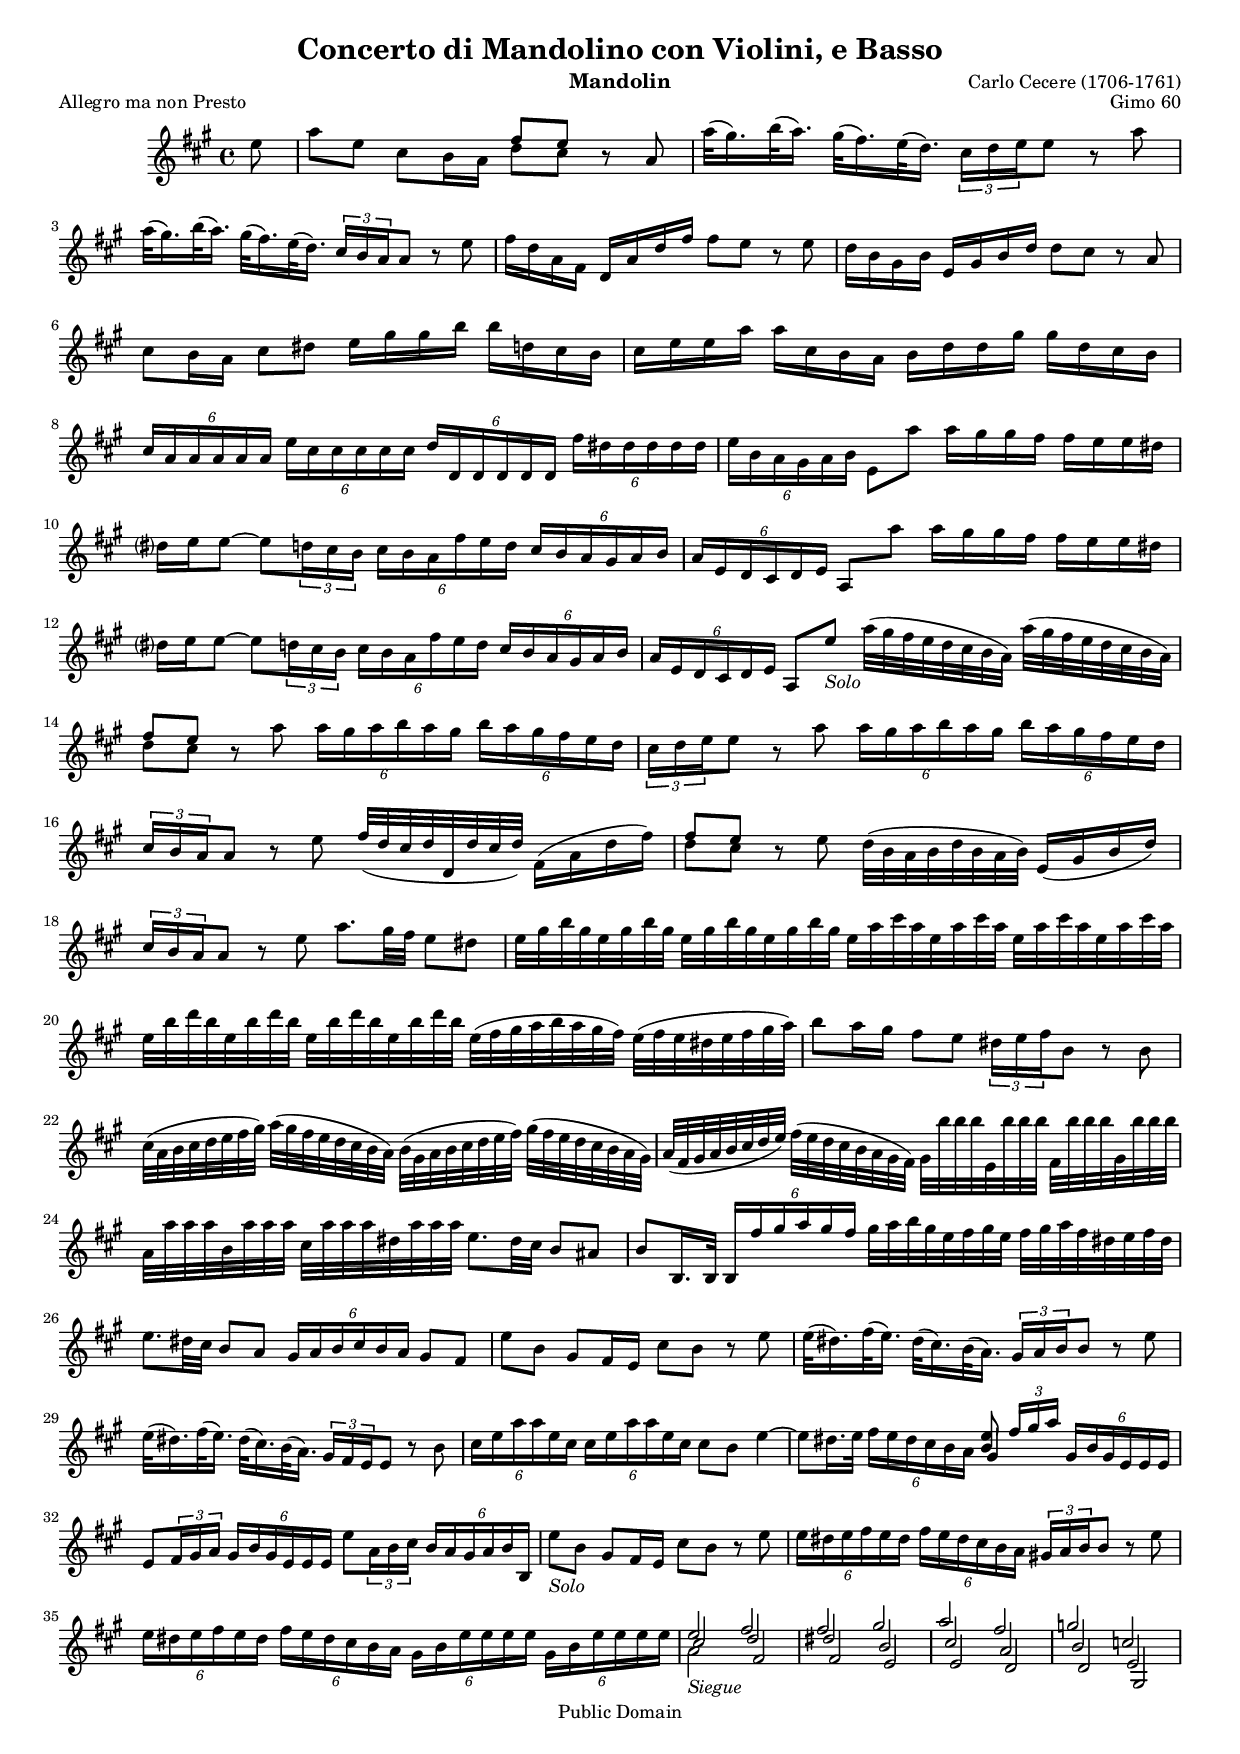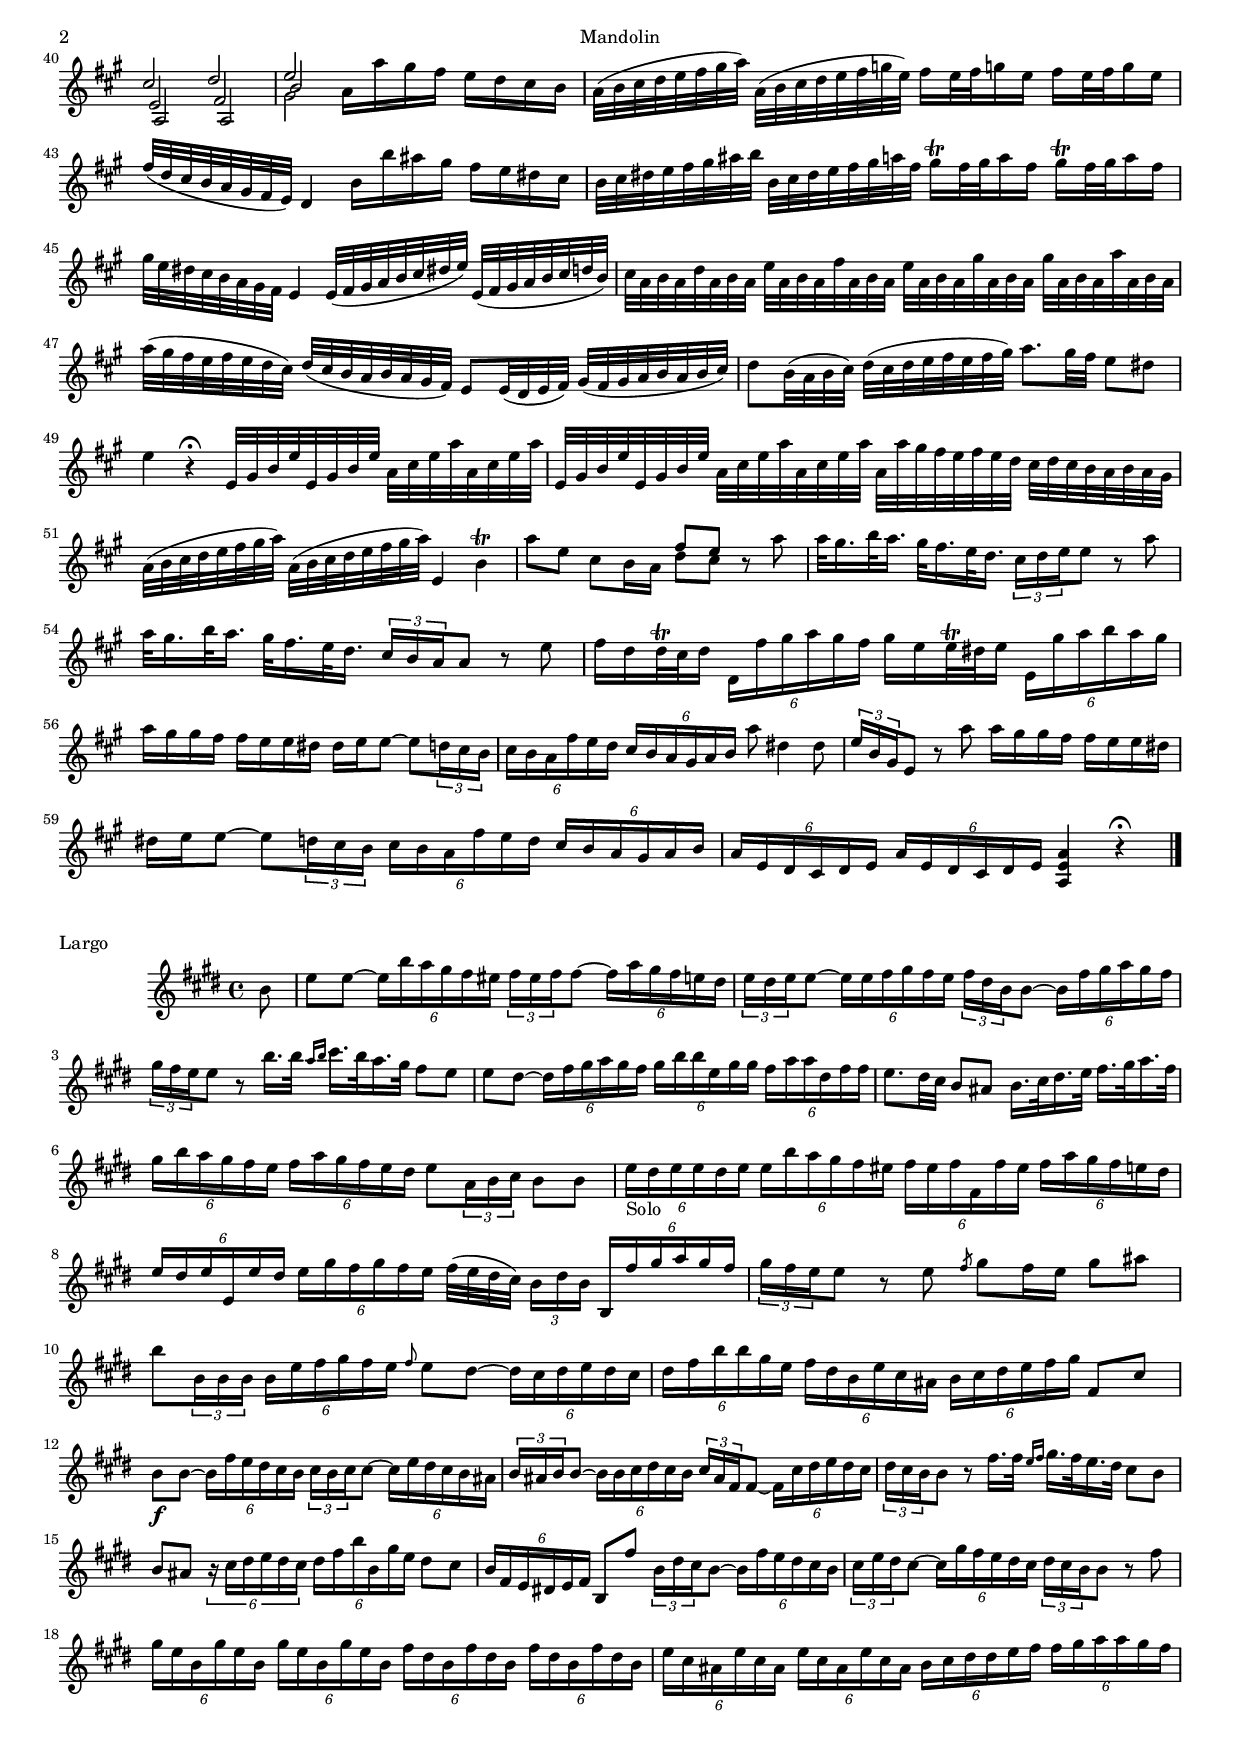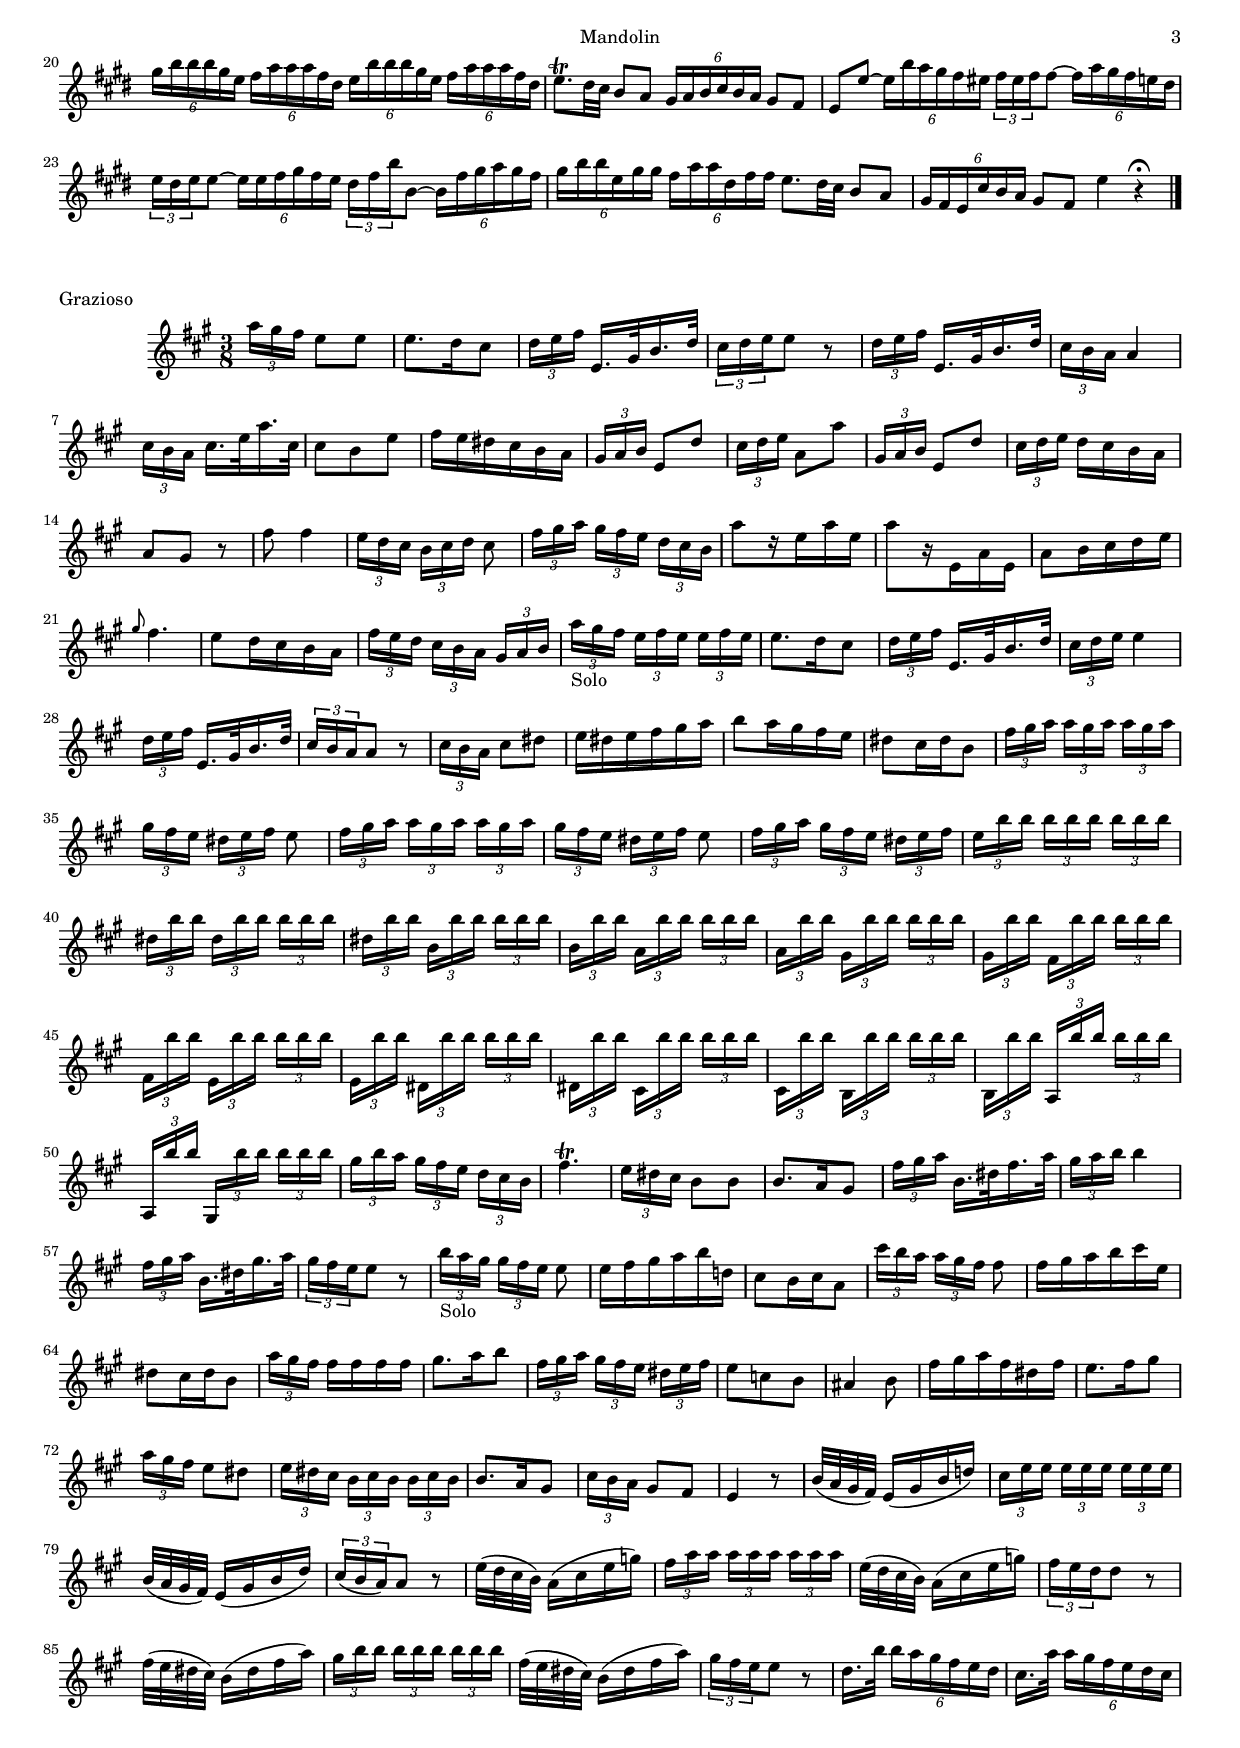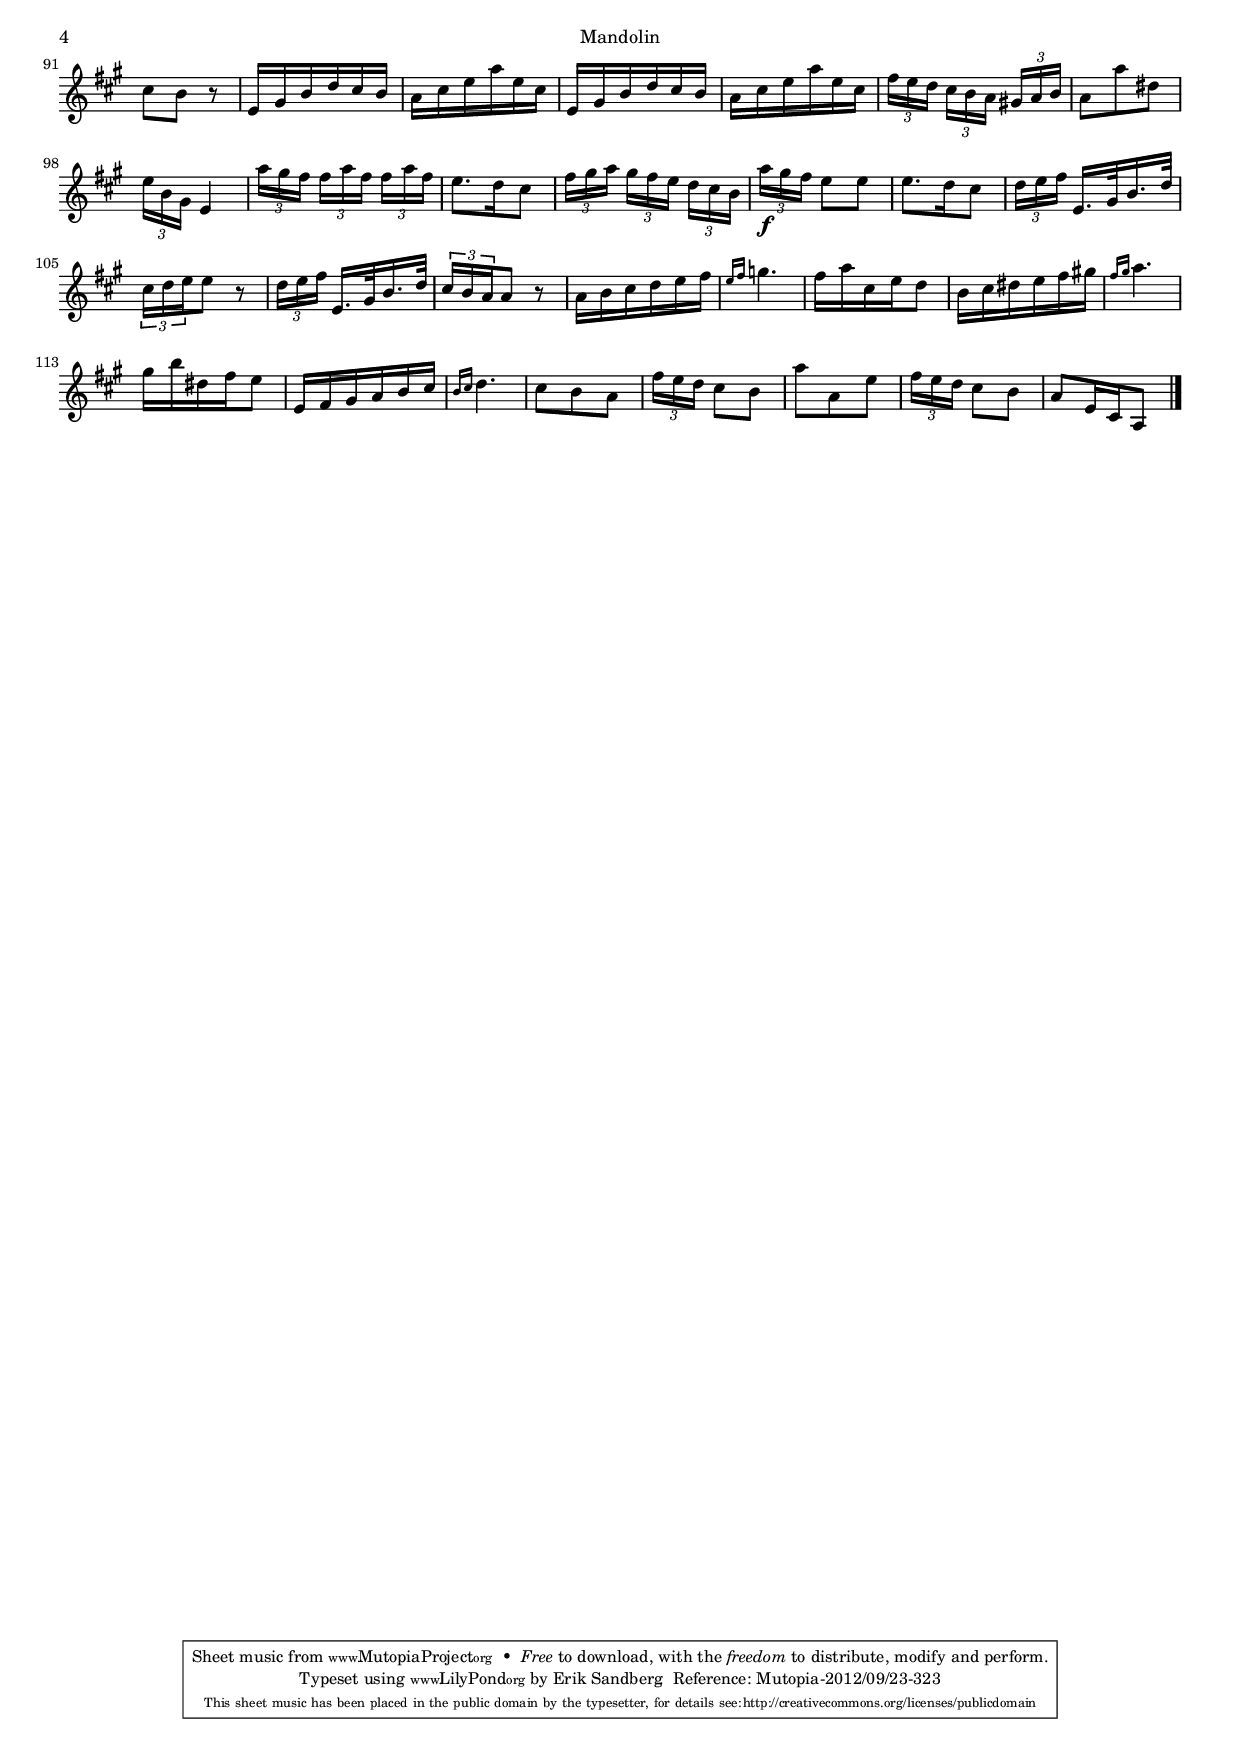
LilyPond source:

\version "2.16.0"

Instrument = "Mandolin"
\include "header.ly"
\version "2.16.0"
\version "2.16.0"

% Note: This file contains notes shared between parts. Almost all are marked with a // in each bar

% vln1+vln2
ISharedA =  \relative c''' {
  %2 page 2
  a32 gis16. b32 a16. gis32 fis16. e32 d16. \times 2/3 {cis16 d e} e8 r a |
  a32 gis16. b32 a16. gis32 fis16. e32 d16. \times 2/3 {cis16 b a} a8 r e' |
  fis16 d a fis d a' d fis
}
%1+2
ISharedB =  \relative c'' {
  %5 page 2
  d16 b gis b e, gis b d
}
%m+1+2
ISharedC =  \relative c'' {
  %6 page 3
  cis8 b16 a cis8 dis e16 gis gis b b d, cis b |
  cis e e a a cis, b a b d d gis gis d cis b |
  \times 4/6 {cis a a a a a e' cis cis cis cis cis
    d d, d d d d fis' dis dis dis dis dis |
  e b a gis a b} e,8 a' a16 gis gis fis fis e e dis |
  dis? e e8 ~ e \times 2/3 {d!16 cis b} \times 4/6 {cis b a fis' e d cis b a gis a b} |
  %11 page 4
  \times 4/6 {a e d cis d e} a,8 a'' a16 gis gis fis fis e e dis |
  dis? e e8 ~ e \times 2/3 {d!16 cis b} \times 4/6 {cis b a fis' e d cis b a gis a b} |
  \times 4/6 {a e d cis d e} a,8
}
%1+2
ISharedD =  \relative c' {
  %16 and 17, page 5
  a8 a16 b cis8 a
}
%m+1+2
ISharedE =  \relative c'' {
  e8 |
  %28 page 7
  e32(  dis16.) fis32(  e16.) dis32(  cis16.) b32(  a16.) \times 2/3 {gis16 a b} b8 r e |
  e32(  dis16.) fis32(  e16.) dis32(  cis16.) b32(  a16.) \times 2/3 {gis16 fis e} e8 r b' |
}
%m+1
ISharedF =  \relative c'' {
  %30 page 8
  \times 4/6 {cis16 e a a e cis cis e a a e cis} cis8 b e4 ~ |
  e8 dis16. e32 \times 4/6 {fis16 e dis cis b a}
    <<{<e' b>8 \times 2/3 { fis16[ gis a]}} \\ s \\ gis,4>>
    \times 4/6 {gis16 b gis e e e} |
  e8 \times 2/3 {fis16 gis a} \times 4/6 {gis b gis e e e} 
}
%1+2
ISharedG =  \relative c' {
  %43
  d16_\f fis a c b8 b,
}
%1+2
ISharedH =  \relative c' {
  %45 page 10
  e16_\f gis b gis e4
}
ISharedI =  \relative c' {
   a8[ a a a] | 
  %47 page 11
  a4
}
ISharedJ =  \relative c'' {
  a8 a b b, |
  %49
  e4
}
ISharedK =  \relative c''' {
  a8 |
  %53 page 12
  a32 gis16. b32 a16. gis32 fis16. e32 d16. \times 2/3 {cis16 d e} e8 r a |
  a32 gis16. b32 a16. gis32 fis16. e32 d16. \times 2/3 {cis16 b a} a8 r e' |
  %55 Note: "gis16 e e32^\trill dis e16" was written "gis16 e32 e^\trill dis16 e" in the manuscript.
  fis16 d d32^\trill cis d16 \times 4/6 {d, fis' gis a gis fis} gis16 e e32^\trill dis e16 \times 4/6 {e, gis' a b a gis} |
  a16 gis gis fis fis e e dis dis e e8 ~ e \times 2/3 {d16 cis b} |
  %57 page 13
  \times 4/6 {cis b a fis' e d cis b a gis a b} a'8 dis,4 dis8 |
  \times 2/3 {e16 b gis} e8 r a' a16 gis gis fis fis e e dis |
  dis16 e e8 ~ e \times 2/3 {d16 cis b} \times 4/6 {cis b a fis' e d cis b a gis a b} |
  \times 4/6 {a e d cis d e a e d cis d e} <a e a,>4 r^\fermata \bar "|."
}


IMand =  \relative c'' {
  \clef "treble"
  \key a\major
  \time 4/4

  % end beams on quarters by default

  \set tupletSpannerDuration = #(ly:make-moment 1 4)

  \partial 8 e8 |
  %1 page 2
  a e cis b16 a <<{ fis'8[ e]} \\ { d[ cis]}>> r a |
  a'32(  gis16.) b32(  a16.) gis32(  fis16.) e32(  d16.) \times 2/3 {cis16 d e} e8 r a |
  a32(  gis16.) b32(  a16.) gis32(  fis16.) e32(  d16.) \times 2/3 {cis16 b a} a8 r e' |
  fis16 d a fis d a' d fis fis8 e r e |
  d16 b gis b e, gis b d d8 cis r a |
  %6 page 3
  \ISharedC
  e'8_ \markup{\italic "Solo"} a32( gis fis e d cis b  a) a'( gis fis e d cis b  a) |
  %14 page 4
  <<{ fis'8[ e]} \\ { d[ cis]}>> r a' \times 4/6 {a16 gis a b a gis b a gis fis e d} |
  \times 2/3 {cis d e} e8 r a \times 4/6 {a16 gis a b a gis b a gis fis e d} |
  %16 page 5
  \times 2/3 {cis b a} a8 r e' fis32( d cis d d, d' cis  d) fis,16( a d  fis) |
  <<{ fis8[ e]} \\ { d[ cis]}>> r e d32( b a b d b a  b) e,16( gis b  d) |
  \times 2/3 {cis b a} a8 r e' a8. gis32 fis e8 dis |
   e32[ gis b gis e gis b gis]  e[ gis b gis e gis b gis]  e[ a cis a e a cis a]  e[ a cis a e a cis a] |
   e[ b' d b e, b' d b]  e,[ b' d b e, b' d b]  e,[( fis gis a b a gis  fis)]  e[( fis e dis e fis gis  a)] |
  %21 page 6
  b8 a16 gis fis8 e \times 2/3 {dis16 e fis} b,8 r b |
  cis32( a b cis d e fis  gis) a( gis fis e d cis b  a) b( gis a b cis d e  fis) gis( fis e d cis b a  gis) |
  a( fis gis a b cis d  e) fis( e d cis b a gis  fis)  gis[ b' b b e,, b'' b b]  fis,[ b' b b gis, b' b b] |
   a,[ a' a a b, a' a a]  cis,[ a' a a dis, a' a a] e8. dis32 cis b8 ais |
  %25 page 7
  b8 b,16. b32 \times 4/6 {b16 fis'' gis a gis fis}  gis32[ a b gis e fis gis e]  fis[ gis a fis dis e fis dis] |
  e8. dis32 cis b8 a \times 4/6 {gis16 a b cis b a} gis8 fis |
  e' b gis fis16 e cis'8 b r
  \ISharedE
  \ISharedF
  e8 \times 2/3 {a,16 b cis} \times 4/6 {b a gis a b b,} |
  %33 page 8
  e'8_ \markup{\italic "Solo"} b gis fis16 e cis'8 b r e |
  \times 4/6 {e16 dis e fis e dis fis e dis cis b a} \times 2/3 {gis! a b} b8 r e |
  %35 page 9
  \times 4/6 {e16 dis e fis e dis fis e dis cis b a gis b e e e e gis, b e e e e} |
  <<e2_ \markup{\italic Siegue} \\ a, \\ cis>> <<fis \\ \\ d \\ \\ fis,>> |
  %37 4 bars of shifted stemUp chords
  <<{fis' gis | a fis | g c, | cis d} \\ \\{dis b | cis a | b e, | e fis}
  \\ \\ {fis e | e d | d gis, | a a}>>
  <<e'' \\ gis, \\ b >> a16 a' gis fis e d cis b |
  %42 page 10
  a32( b cis d e fis gis  a) a,( b cis d e fis g  e) fis16 e32 fis g!16 e fis e32 fis g16 e |
  fis32( d cis b a gis fis  e) d4 b'16 b' ais gis fis e dis cis |
  b32 cis dis e fis gis ais b b, cis dis e fis gis a fis
    gis16^\trill fis32 gis a16 fis gis16^\trill fis32 gis a16 fis |
  gis32 e dis cis b a gis fis e4 e32( fis gis a b cis dis!  e) e,( fis gis a b cis d  b) |
   cis[ a b a d a b a]  e'[ a, b a fis' a, b a]  e'[ a, b a gis' a, b a]  gis'[ a, b a a' a, b a] |
  %47 page 11
   a'[( gis fis e fis e d  cis)]  d[( cis b a b a gis  fis)] e8 e32( d e  fis)
    gis( fis gis a b a b  cis) |
  d8 b32( a b  cis) d( cis d e fis e fis  gis) a8. gis32 fis e8 dis |
  e4 r^\fermata e,32 gis b e e, gis b e a, cis e a a, cis e a |
  e, gis b e e, gis b e a, cis e a a, cis e a a, a' gis fis e fis e d cis d cis b a b a gis |
  %51 page 12
  a( b cis d e fis gis  a) a,( b cis d e fis gis  a) e,4 b'^\trill |
  a'8 e cis b16 a <<{ fis'8[ e]} \\ { d[ cis]}>> r
  \ISharedK
}

\version "2.16.0"
\version "2.16.0"

% Note: This file contains notes shared between parts. Almost all are marked with a // in each bar

%m+1+2
IISharedA =  \relative c'' {
  \partial 8 b8 |
  %1 page 14
  e e ~ \times 4/6 {e16 b' a gis fis eis} \times 2/3 {fis eis fis} fis8 ~
    \times 4/6 {fis16 a gis fis e dis} |
  \times 2/3 {e dis e} e8 ~ \times 4/6 {e16 e fis gis fis e}
    \times 2/3 {fis dis b} b8 ~ \times 4/6 {b16 fis' gis a gis fis} |
  \times 2/3 {gis16 fis e} e8 r b'16. b32
    \grace {a16[ b]} cis16. b32 a16. gis32 fis8 e |
}
%m+1
IISharedB =  \relative c'' {
  %4
  e dis ~ \times 4/6 {dis16 fis gis a gis fis
    gis b b e, gis gis fis a a dis, fis fis} |
}
%m+1+2
IISharedC =  \relative c'' {
  %5 page 15
  e8. dis32 cis b8 ais b16. cis32 dis16. e32 fis16. gis32 a16. fis32 |
  \times 4/6 {gis16 b a gis fis e fis a gis fis e dis}
}
%1+2
IISharedD =  \relative c'' {
   b8[ e, fis fis] |
  %12 page 16 Note: "b b~" was "b b" in manuscript
  b b~ \times 4/6 {b16 fis' e dis cis b} \times 2/3 {cis e dis} cis8 ~
}
%m+1+2
IISharedE =  \relative c'' {
  \times 4/6 {cis16 e dis cis b ais} |
  %13 page 16
  \times 2/3 {b16 ais b} b8 ~ \times 4/6 {b16 b cis dis cis b}
    \times 2/3 {cis ais fis} fis8 ~ \times 4/6 {fis16 cis' dis e dis cis} |
  \times 2/3 {dis16 cis b} b8 r fis'16. fis32 \grace {e16[ fis]} gis16. fis32 e16. dis32 cis8 b |
}
%m+1
IISharedF =  \relative c'' {
  %15 page 16
  b8 ais \times 4/6 {r16 cis dis e dis cis dis fis b b, gis' e} dis8 cis |
  %16 page 17
  \times 4/6 {b16 fis e dis! e fis}
}
%1+2
IISharedG =  \relative c'' {
  %17
  ais8 ais ais ais b b dis, dis |
  e e e e dis! dis b' b |
  cis cis ais ais b b dis, dis |
  e gis a b
}
%m+1+2
IISharedH =  \relative c'' {
  %23 page 18
  \times 4/6 {e16 b' a gis fis eis} \times 2/3 {fis eis fis} fis8 ~
    \times 4/6 {fis16 a gis fis e dis} |
  \times 2/3 {e16 dis e} e8 ~ \times 4/6 {e16 e fis gis fis e}
    \times 2/3 {dis fis b} b,8 ~
}
%m+1
IISharedI =  \relative c'' {
  \times 4/6 {b16 fis' gis a gis fis |
  %24
  gis b b e, gis gis fis a a dis, fis fis}
}
%m+1+2
IISharedJ =  \relative c'' {
  e8. dis32 cis b8 a |
}
%m+1
IISharedK =  \relative c'' {
  %25 page 19
  \times 4/6 {gis16 fis e cis' b a} gis8 fis
}


IIMand =  \relative c'' {
  \clef "treble"
  \key e\major
  \time 4/4

  \set tupletSpannerDuration = #(ly:make-moment 1 4)

  % end beams on quarters by default
  \set Timing.beamExceptions = #'((end . (
    ((1 . 8) . (2 2 2 2))
  )))

  \IISharedA
  \IISharedB
  \IISharedC
  e8 \times 2/3 {a,16 b cis} b8 b |
  %7 page 15
  \times 4/6 {e16_"Solo" dis e e dis e e b' a gis fis eis
    fis eis fis fis, fis' eis fis a gis fis e dis |
  e dis e e, e' dis e gis fis gis fis e}  fis32[( e dis  cis)]
    \times 2/3 { b16[ dis b]} \times 4/6 {b, fis'' gis a gis fis} |
  \times 2/3 {gis fis e} e8 r e \slashedGrace fis gis fis16 e gis8 ais |
  b8 \times 2/3 {b,16 b b} \times 4/6 {b e fis gis fis e} \grace fis8 e dis ~
    \times 4/6 {dis16 cis dis e dis cis |
  %11 page 16
  dis fis b b gis e fis dis b e cis ais b cis dis e fis gis} fis,8 cis' |
  b_\f b ~ \times 4/6 {b16 fis' e dis cis b} \times 2/3 {cis b cis} cis8 ~
  \IISharedE
  \IISharedF
  b,8 fis'' \times 2/3 {b,16 dis cis} b8 ~ \times 4/6 {b16 fis' e dis cis b} |
  %17 page 17
  \times 2/3 {cis16 e dis} cis8 ~ \times 4/6 {cis16 gis' fis e dis cis}
    \times 2/3 {dis cis b} b8 r fis'8 |
  \times 4/6 {gis16 e b gis' e b gis' e b gis' e b
    fis' dis b fis' dis b fis' dis b fis' dis b |
  e cis ais e' cis ais e' cis ais e' cis ais
    b cis dis dis e fis fis gis a a gis fis |
  gis b b b gis e fis a a a fis dis e b' b b gis e fis a a a fis dis} |
  %21 page 18
  e8.^\trill dis32 cis b8 a \times 4/6 {gis16 a b cis b a} gis8 fis |
  e e' ~
  \IISharedH
  \IISharedI
  \IISharedJ
  \IISharedK
  e4 r^\fermata \bar "|."
}

\version "2.16.0"
\version "2.16.0"

% Note: This file contains notes shared between parts. Almost all are marked with a // in each bar

%m+1
IIISharedA =  \relative c'' {
   %7 page 20
  \times 2/3 {cis16 b a} cis16. e32 a16. cis,32 |
  cis8 b e |
}
%m+1+2
IIISharedB =  \relative c'' {
  %9
  fis16 e dis cis b a |
  \times 2/3 {gis a b} e,8 d' |
  \times 2/3 {cis16 d e} a,8 a' |
  \times 2/3 {gis,16 a b} e,8 d' |
  \times 2/3 {cis16 d e} d cis b a |
  a8 gis r |
}
%m+1
IIISharedC =  \relative c'' {
  %15
  fis8 fis4 |
  \times 2/3 {e16 d cis b cis d} cis8 |
}
%m+1+2
IIISharedD =  \relative c'' {
  %17 page 21
  \times 2/3 {fis16 gis a gis fis e d cis b} |
}
%m+1
IIISharedE =  \relative c''' {
  %18
   a8[ r16 e a e] |
}
%m+1+2
IIISharedF =  \relative c''' {
  %19
   a8[ r16 e, a e] |
  a8 b16 cis d e |
}
%m+1
IIISharedG =  \relative c''' {
  %21
  \grace gis8 fis4. |
  e8 d16 cis b a |
  \times 2/3 {fis' e d cis b a gis a b} |
}
%1+2
IIISharedH =  \relative c' {
  %51 page 24
  e8 gis a |
  a b b, |
}
%m+1+2
IIISharedI =  \relative c'' {
  %55
  \times 2/3 {fis16 gis a} b,16. dis32 fis16. a32 |
  \times 2/3 {gis16 a b} b4 |
  \times 2/3 {fis16 gis a} b,16. dis32 gis16. a32 |
  \times 2/3 { gis16[ fis e} e8] r |
}
%1+2
IIISharedJ =  \relative c'' {
  %61 page 25
  a8 a a |
  ais ais ais |
  ais ais ais |
  b4 r8 |
}
%1+2
IIISharedK =  \relative c''' {
  %66
  \times 2/3 {gis16 fis e} e e gis e |
}
%m+1+2
IIISharedL =  \relative c'' {
  %67
  \times 2/3 {fis16 gis a gis fis e dis e fis} |
  e8 c b |
  ais4 b8 |
  %70 page 26
  fis'16 gis a fis dis fis |
  e8. fis16 gis8 |
  \times 2/3 {a16 gis fis} e8 dis |
}
%m+1
IIISharedM =  \relative c'' {
  %104 page 29
  \times 2/3 {d16 e fis} e,16. gis32 b16. d32 |
  \times 2/3 { cis16[ d e} e8] r |
  \times 2/3 {d16 e fis} e,16. gis32 b16. d32 |
  \times 2/3 { cis16[ b a} a8] r |
  a16 b cis d e fis |
  \grace {e16[ fis]} g4. |
  fis16 a cis, e d8 |
  %111
  b16 cis dis e fis gis! |
  \grace {fis16[ gis]} a4. |
  gis16 b dis, fis e8 |
  e,16 fis gis a b cis |
  \grace {b16[ cis]} d4. |
  %116 page 30
  cis8 b a |
  \times 2/3 {fis'16 e d} cis8 b |
  a' a, e' |
  \times 2/3 {fis16 e d} cis8 b |
  %120
  a8 e16 cis a8 \bar "|."
}


IIIMand =  \relative c''' {
  \clef "treble"
  \key a\major
  \time 3/8

  \set tupletSpannerDuration = #(ly:make-moment 1 8)

  % beams can start anywhere
  % separate triplet beams by default
  \set Timing.beamExceptions = #'((end . (
    ((1 . 24) . (3 3 3))
    ((1 . 8) . (3))
    ((1 . 32) . (12))
  )))

  %1 page 19
  \times 2/3 {a16 gis fis} e8 e |
  e8. d16 cis8 |
  \times 2/3 {d16 e fis} e,16. gis32 b16. d32 |
  \times 2/3 { cis16[ d e} e8] r |
  %5 page 20
  \times 2/3 {d16 e fis} e,16. gis32 b16. d32 |
  \times 2/3 {cis16 b a} a4 |
  \IIISharedA
  \IIISharedB
  \IIISharedC
  \IIISharedD
  \IIISharedE
  \IIISharedF
  \IIISharedG
  %24 page 21
  \times 2/3 {a'16_"Solo" gis fis e fis e e fis e} |
  e8. d16 cis8 |
  \times 2/3 {d16 e fis} e,16. gis32 b16. d32 |
  \times 2/3 {cis16 d e} e4 |
  %28 page 22
  \times 2/3 {d16 e fis} e,16. gis32 b16. d32 |
  \times 2/3 { cis16[ b a} a8] r |
  \times 2/3 {cis16 b a} cis8 dis |
  e16 dis e fis gis a |
  b8 a16 gis fis e |
  %33
  dis8 cis16 dis b8 |
  \times 2/3 {fis'16 gis a a gis a a gis a |
  gis fis e dis e fis} e8 |
  \times 2/3 {fis16 gis a a gis a a gis a |
  gis fis e dis e fis} e8 |
  \times 2/3 {fis16 gis a gis fis e dis e fis} |
  %39 page 23
  \times 2/3 {e b' b b b b b b b |
  dis, b' b dis, b' b b b b |
  dis, b' b b, b' b b b b |
  b, b' b a, b' b b b b |
  a, b' b gis, b' b b b b |
  gis, b' b fis, b' b b b b |
  fis, b' b e,, b'' b b b b |
  e,, b'' b dis,, b'' b b b b |
  dis,, b'' b cis,, b'' b b b b} |
  %48 page 24
  \times 2/3 {cis,, b'' b b,, b'' b b b b |
  b,, b'' b a,, b'' b b b b |
  a,, b'' b gis,, b'' b b b b |
  gis b a gis fis e d cis b} |
  fis'4.^\trill |
  %53
  \times 2/3 {e16 dis cis} b8 b |
  b8. a16 gis8 |
  \IIISharedI
  %59 page 25
  \times 2/3 {b'16_"Solo" a gis gis fis e} e8 |
  e16 fis gis a b d,! |
  cis8 b16 cis a8 |
  \times 2/3 {cis'16 b a a gis fis} fis8 |
  fis16 gis a b cis e, |
  dis8 cis16 dis b8 |
  %65
  \times 2/3 {a'16 gis fis} fis fis fis fis |
  gis8. a16 b8 |
  \IIISharedL
  %73 page 26
  \times 2/3 {e,16 dis cis b cis b b cis b} |
  b8. a16 gis8 |
  \times 2/3 {cis16 b a} gis8 fis |
  e4 r8 |
   b'32[( a gis  fis)]  e16[( gis b  d!)] |
  \times 2/3 {cis e e e e e e e e} |
   b32[( a gis  fis)]  e16[( gis b  d)] |
  \times 2/3 { cis[( b16  a)} a8] r |
  %81 page 27
   e'32[( d cis  b)]  a16[( cis e  g)] |
  \times 2/3 {fis a a a a a a a a} |
   e32[( d cis  b)]  a16[( cis e  g)] |
  \times 2/3 { fis16[ e d} d8] r |
   fis32[( e dis  cis)]  b16[( dis fis  a)] |
  \times 2/3 {gis b b b b b b b b} |
   fis32[( e dis  cis)]  b16[( dis fis  a)] |
  \times 2/3 { gis[ fis e} e8] r |
 \set tupletSpannerDuration = #(ly:make-moment 1 4)
   d16.[ b'32] \times 4/6 { b16[ a gis fis e d]} |
   cis16.[ a'32] \times 4/6 { a16[ gis fis e d cis]} |
 \set tupletSpannerDuration = #(ly:make-moment 1 8)
  %91 page 28
  cis8 b r |
  e,16 gis b d cis b |
  a cis e a e cis |
  e, gis b d cis b |
  a cis e a e cis |
  \times 2/3 {fis e d cis b a gis! a b} |
  a8 a' dis, |
  \times 2/3 {e16 b gis} e4 |
  \times 2/3 {a'16 gis fis fis a fis fis a fis} |
  e8. d16 cis8 |
  \times 2/3 {fis16 gis a gis fis e d cis b} |
  %102
  \times 2/3 {a'_\f gis fis} e8 e |
  e8. d16 cis8 |
  %104 page 29
  \IIISharedM
}


#(set-global-staff-size 16)

\score {
  \context Staff \IMand

  \header {piece = "Allegro ma non Presto" opus = "Gimo 60"}
  \layout {}
  
  \midi {
    \tempo 4 = 80
    }


}

\score {
  \context Staff \IIMand

  \header {piece = "Largo"}
  \layout {}
  
  \midi {
    \tempo 4 = 66
    }


}

\score {
  \context Staff \IIIMand

  \header {piece = "Grazioso"}
  \layout {}
  
  \midi {
    \tempo 4. = 48
    }


}
